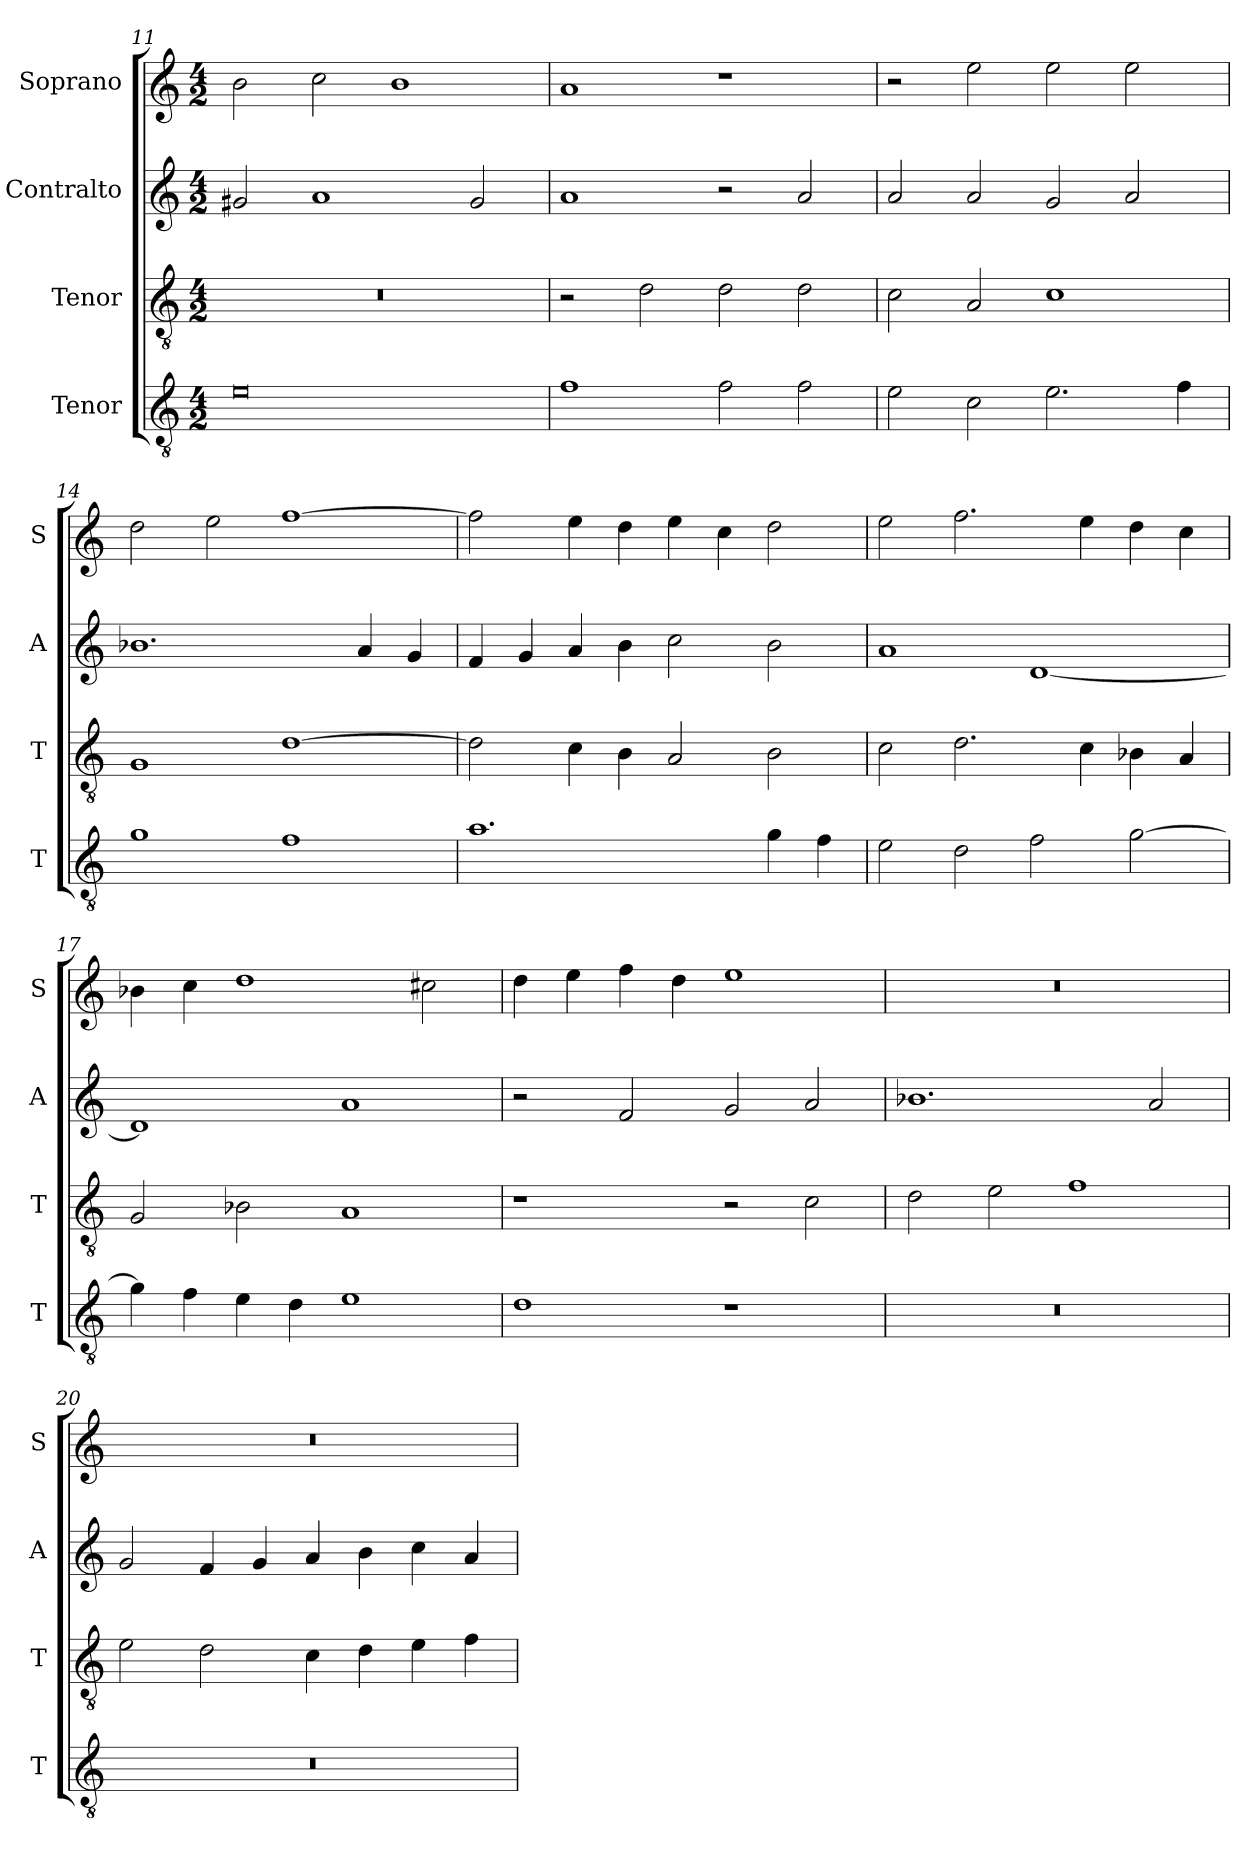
**kern	**kern	**kern	**kern
*part4	*part3	*part2	*part1
*staff4	*staff3	*staff2	*staff1
*I"Tenor	*I"Tenor	*I"Contralto	*I"Soprano
*I'T	*I'T	*I'A	*I'S
*clefGv2	*clefGv2	*clefG2	*clefG2
*k[]	*k[]	*k[]	*k[]
*A:aeo	*A:aeo	*A:aeo	*A:aeo
*M4/2	*M4/2	*M4/2	*M4/2
=11	=11	=11	=11
0e	0r	2g#X	2b
.	.	1a	2cc
.	.	.	1b
.	.	2g#	.
=12	=12	=12	=12
1f	2r	1a	1a
.	2d	.	.
2f	2d	2r	1r
2f	2d	2a	.
=13	=13	=13	=13
2e	2c	2a	2r
2c	2A	2a	2ee
2.e	1c	2g	2ee
.	.	2a	2ee
4f	.	.	.
=14	=14	=14	=14
1g	1G	1.b-X	2dd
.	.	.	2ee
1f	[1d	.	[1ff
.	.	4a	.
.	.	4g	.
=15	=15	=15	=15
1.a	2d]	4f	2ff]
.	.	4g	.
.	4c	4a	4ee
.	4B	4b	4dd
.	2A	2cc	4ee
.	.	.	4cc
4g	2B	2b	2dd
4f	.	.	.
=16	=16	=16	=16
2e	2c	1a	2ee
2d	2.d	.	2.ff
2f	.	[1d	.
.	4c	.	4ee
[2g	4B-X	.	4dd
.	4A	.	4cc
=17	=17	=17	=17
4g]	2G	1d]	4b-X
4f	.	.	4cc
4e	2B-X	.	1dd
4d	.	.	.
1e	1A	1a	.
.	.	.	2cc#X
=18	=18	=18	=18
1d	1r	2r	4dd
.	.	.	4ee
.	.	2f	4ff
.	.	.	4dd
1r	2r	2g	1ee
.	2c	2a	.
=19	=19	=19	=19
0r	2d	1.b-X	0r
.	2e	.	.
.	1f	.	.
.	.	2a	.
=20	=20	=20	=20
0r	2e	2g	0r
.	2d	4f	.
.	.	4g	.
.	4c	4a	.
.	4d	4b	.
.	4e	4cc	.
.	4f	4a	.
=	=	=	=
*-	*-	*-	*-
